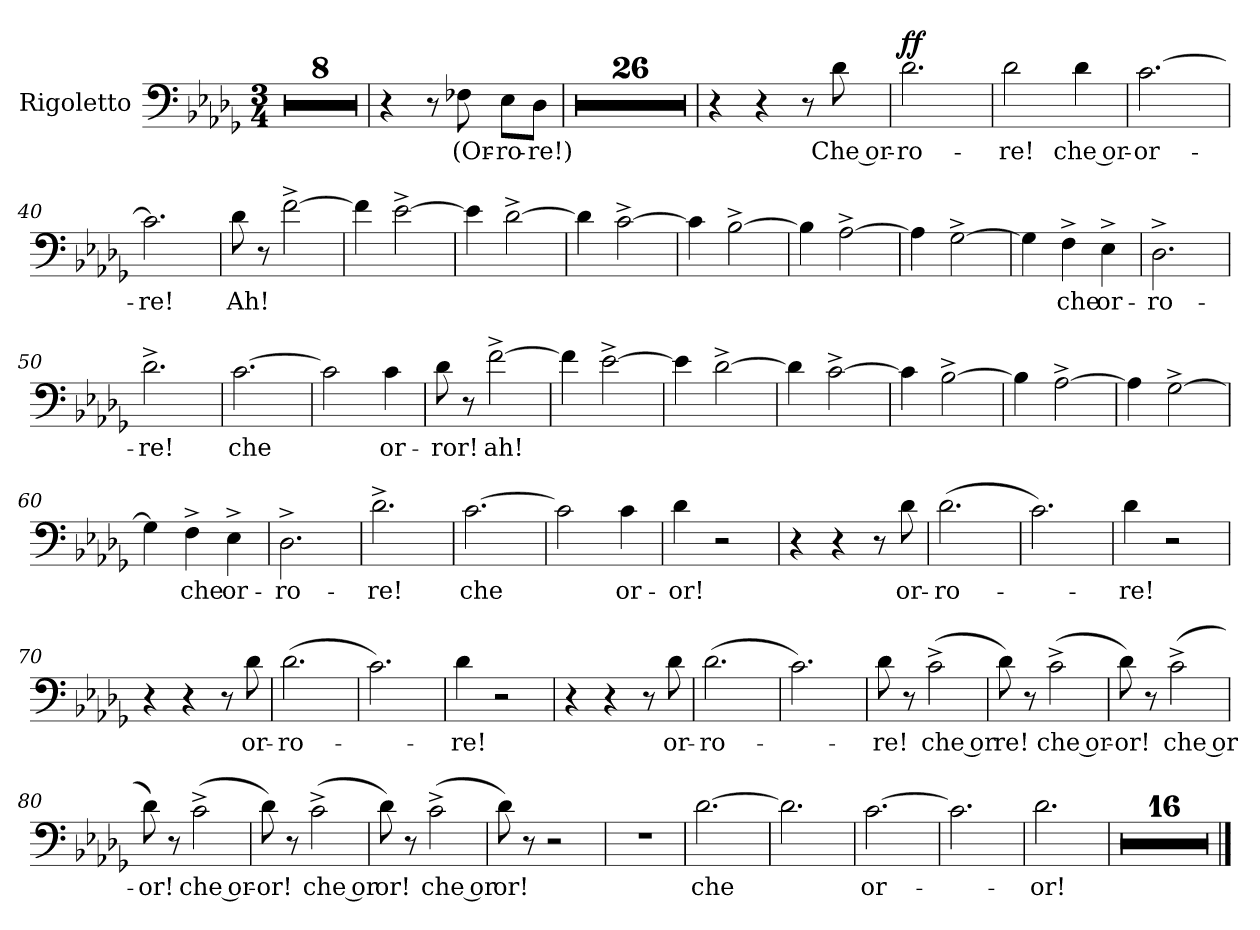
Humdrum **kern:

**kern	**text	**dynam
*part1	*part1	*part1
*staff1	*staff1	*staff1
*I"Rigoletto	*	*
*I'Rig.	*	*
*clefF4	*	*
*k[b-e-a-d-g-]	*	*
*M3/4	*	*
=1	=1	=1
2.r	.	.
=2	=2	=2
2.r	.	.
=3	=3	=3
2.r	.	.
=4	=4	=4
2.r	.	.
!!LO:PB:g=z
=5	=5	=5
2.r	.	.
=6	=6	=6
2.r	.	.
=7	=7	=7
2.r	.	.
=8	=8	=8
2.r	.	.
=9	=9	=9
4r	.	.
8r	.	.
8F-X\	(Or-	.
8E-\L	-ro-	.
8D-\J	-re!)	.
!!LO:PB:g=z
=10	=10	=10
2.r	.	.
=11	=11	=11
2.r	.	.
=12	=12	=12
2.r	.	.
=13	=13	=13
2.r	.	.
=14	=14	=14
2.r	.	.
!!LO:PB:g=z
=15	=15	=15
2.r	.	.
=16	=16	=16
2.r	.	.
=17	=17	=17
2.r	.	.
=18	=18	=18
2.r	.	.
=19	=19	=19
2.r	.	.
!!LO:PB:g=z
=20	=20	=20
2.r	.	.
=21	=21	=21
2.r	.	.
=22	=22	=22
2.r	.	.
=23	=23	=23
2.r	.	.
=24	=24	=24
2.r	.	.
!!LO:PB:g=z
=25	=25	=25
2.r	.	.
=26	=26	=26
2.r	.	.
=27	=27	=27
2.r	.	.
=28	=28	=28
2.r	.	.
=29	=29	=29
2.r	.	.
=30	=30	=30
2.r	.	.
!!LO:PB:g=z
=31	=31	=31
2.r	.	.
=32	=32	=32
2.r	.	.
=33	=33	=33
2.r	.	.
=34	=34	=34
2.r	.	.
=35	=35	=35
2.r	.	.
=36	=36	=36
4r	.	.
4r	.	.
8r	.	.
8d-\	Che or-	.
!!LO:PB:g=z
=37	=37	=37
!	!	!LO:DY:a
2.d-\	-ro-	ff
=38	=38	=38
2d-\	-re!	.
4d-\	che or-	.
=39	=39	=39
[2.c\	-or-	.
=40	=40	=40
2.c\]	-re!	.
=41	=41	=41
8d-\	Ah!	.
8r	.	.
[2f^\	.	.
=42	=42	=42
4f\]	.	.
[2e-^\	.	.
!!LO:PB:g=z
=43	=43	=43
4e-\]	.	.
[2d-^\	.	.
=44	=44	=44
4d-\]	.	.
[2c^\	.	.
=45	=45	=45
4c\]	.	.
[2B-^\	.	.
=46	=46	=46
4B-\]	.	.
[2A-^\	.	.
=47	=47	=47
4A-\]	.	.
[2G-^\	.	.
=48	=48	=48
4G-\]	.	.
4F^\	che	.
4E-^\	or-	.
!!LO:PB:g=z
=49	=49	=49
2.D-^\	-ro-	.
=50	=50	=50
2.d-^\	-re!	.
=51	=51	=51
[2.c\	che	.
=52	=52	=52
2c\]	.	.
4c\	or-	.
=53	=53	=53
8d-\	-ror!	.
8r	.	.
[2f^\	ah!	.
=54	=54	=54
4f\]	.	.
[2e-^\	.	.
=55	=55	=55
4e-\]	.	.
[2d-^\	.	.
!!LO:PB:g=z
=56	=56	=56
4d-\]	.	.
[2c^\	.	.
=57	=57	=57
4c\]	.	.
[2B-^\	.	.
=58	=58	=58
4B-\]	.	.
[2A-^\	.	.
=59	=59	=59
4A-\]	.	.
[2G-^\	.	.
=60	=60	=60
4G-\]	.	.
4F^\	che	.
4E-^\	or-	.
=61	=61	=61
2.D-^\	-ro-	.
=62	=62	=62
2.d-^\	-re!	.
!!LO:PB:g=z
=63	=63	=63
[2.c\	che	.
=64	=64	=64
2c\]	.	.
4c\	or-	.
=65	=65	=65
4d-\	-or!	.
2r	.	.
=66	=66	=66
4r	.	.
4r	.	.
8r	.	.
8d-\	or-	.
=67	=67	=67
(2.d-\	-ro-	.
!!LO:PB:g=z
=68	=68	=68
2.c\)	.	.
=69	=69	=69
4d-\	-re!	.
2r	.	.
=70	=70	=70
4r	.	.
4r	.	.
8r	.	.
8d-\	or-	.
=71	=71	=71
(2.d-\	-ro-	.
=72	=72	=72
2.c\)	.	.
!!LO:PB:g=z
=73	=73	=73
4d-\	-re!	.
2r	.	.
=74	=74	=74
4r	.	.
4r	.	.
8r	.	.
8d-\	or-	.
=75	=75	=75
(2.d-\	-ro-	.
=76	=76	=76
2.c\)	.	.
=77	=77	=77
8d-\	-re!	.
8r	.	.
(2c^\	che or	.
=78	=78	=78
8d-\)	-re!	.
8r	.	.
(2c^\	che or-	.
!!LO:PB:g=z
=79	=79	=79
8d-\)	-or!	.
8r	.	.
(2c^\	che or-	.
=80	=80	=80
8d-\)	-or!	.
8r	.	.
(2c^\	che or-	.
=81	=81	=81
8d-\)	-or!	.
8r	.	.
(2c^\	che or	.
=82	=82	=82
8d-\)	-or!	.
8r	.	.
(2c^\	che or	.
=83	=83	=83
8d-\)	-or!	.
8r	.	.
2r	.	.
=84	=84	=84
2.r	.	.
!!LO:PB:g=z
=85	=85	=85
[2.d-\	che	.
=86	=86	=86
2.d-\]	.	.
=87	=87	=87
[2.c\	or-	.
=88	=88	=88
2.c\]	.	.
=89	=89	=89
2.d-\	-or!	.
=90	=90	=90
2.r	.	.
=91	=91	=91
2.r	.	.
!!LO:PB:g=z
=92	=92	=92
2.r	.	.
=93	=93	=93
2.r	.	.
=94	=94	=94
2.r	.	.
=95	=95	=95
2.r	.	.
=96	=96	=96
2.r	.	.
=97	=97	=97
2.r	.	.
=98	=98	=98
2.r	.	.
=99	=99	=99
2.r	.	.
!!LO:LB:g=z
=100	=100	=100
2.r	.	.
=101	=101	=101
2.r	.	.
=102	=102	=102
2.r	.	.
=103	=103	=103
2.r	.	.
=104	=104	=104
2.r	.	.
=105	=105	=105
2.r	.	.
==	==	==
*-	*-	*-
